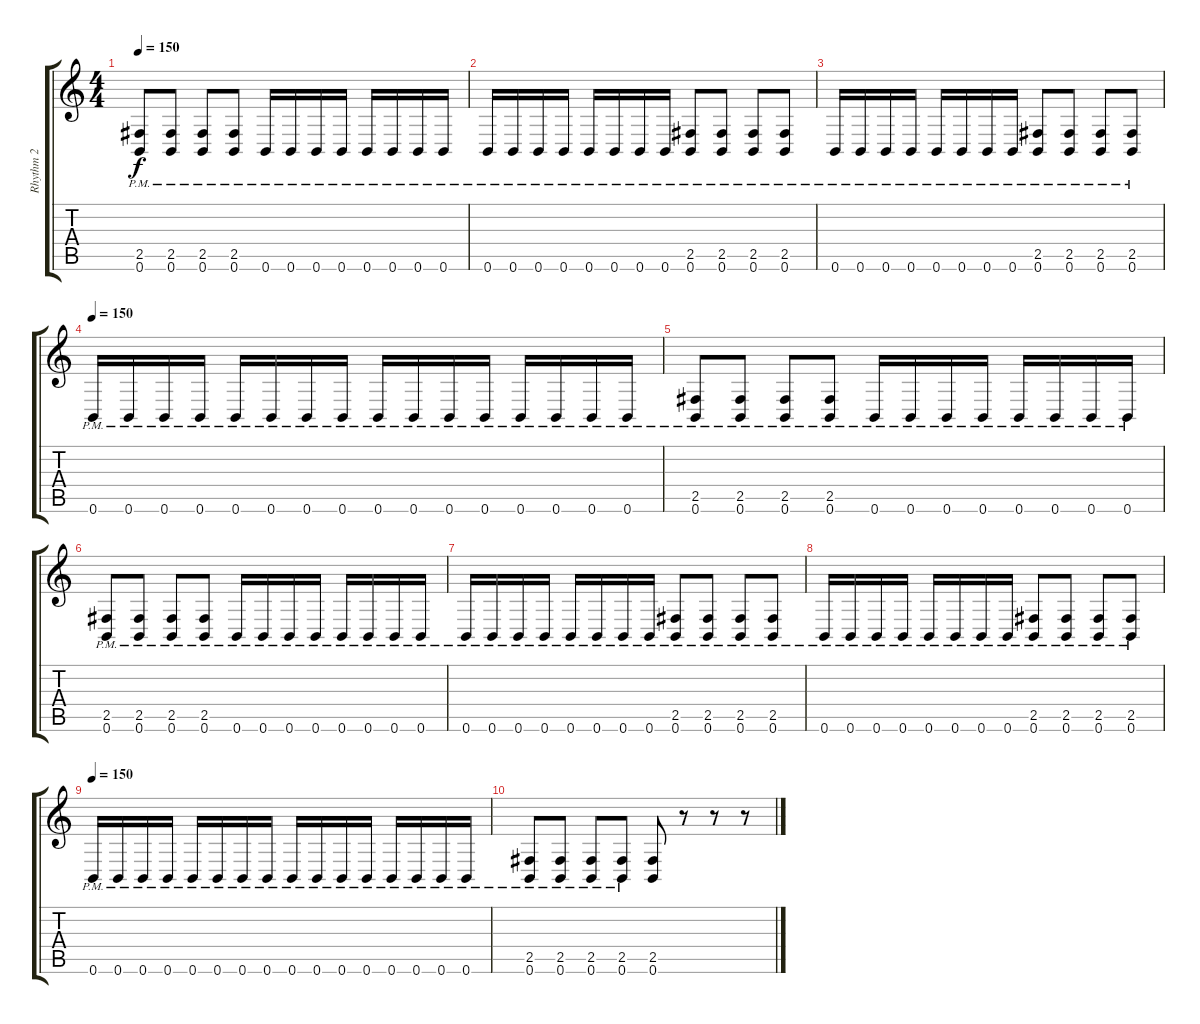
\track ("Rhythm 2" "Rhythm 2") {instrument distortionguitar}
\staff {score tabs}
\tuning (B3 Gb3 D3 A2 E2 B1) {hide}
\ts (4 4)
\tempo 150
\clef g2
\ks c
(2.5{pm} 0.6{pm}).8{dy f} (2.5{pm} 0.6{pm}).8 (2.5{pm} 0.6{pm}).8 (2.5{pm} 0.6{pm}).8 0.6{pm}.16 0.6{pm}.16 0.6{pm}.16 0.6{pm}.16 0.6{pm}.16 0.6{pm}.16 0.6{pm}.16 0.6{pm}.16 |
0.6{pm}.16 0.6{pm}.16 0.6{pm}.16 0.6{pm}.16 0.6{pm}.16 0.6{pm}.16 0.6{pm}.16 0.6{pm}.16 (2.5{pm} 0.6{pm}).8 (2.5{pm} 0.6{pm}).8 (2.5{pm} 0.6{pm}).8 (2.5{pm} 0.6{pm}).8 |
0.6{pm}.16 0.6{pm}.16 0.6{pm}.16 0.6{pm}.16 0.6{pm}.16 0.6{pm}.16 0.6{pm}.16 0.6{pm}.16 (2.5{pm} 0.6{pm}).8 (2.5{pm} 0.6{pm}).8 (2.5{pm} 0.6{pm}).8 (2.5{pm} 0.6{pm}).8 |
\tempo 150
0.6{pm}.16 0.6{pm}.16 0.6{pm}.16 0.6{pm}.16 0.6{pm}.16 0.6{pm}.16 0.6{pm}.16 0.6{pm}.16 0.6{pm}.16 0.6{pm}.16 0.6{pm}.16 0.6{pm}.16 0.6{pm}.16 0.6{pm}.16 0.6{pm}.16 0.6{pm}.16 |
(2.5{pm} 0.6{pm}).8 (2.5{pm} 0.6{pm}).8 (2.5{pm} 0.6{pm}).8 (2.5{pm} 0.6{pm}).8 0.6{pm}.16 0.6{pm}.16 0.6{pm}.16 0.6{pm}.16 0.6{pm}.16 0.6{pm}.16 0.6{pm}.16 0.6{pm}.16 |
(2.5{pm} 0.6{pm}).8 (2.5{pm} 0.6{pm}).8 (2.5{pm} 0.6{pm}).8 (2.5{pm} 0.6{pm}).8 0.6{pm}.16 0.6{pm}.16 0.6{pm}.16 0.6{pm}.16 0.6{pm}.16 0.6{pm}.16 0.6{pm}.16 0.6{pm}.16 |
0.6{pm}.16 0.6{pm}.16 0.6{pm}.16 0.6{pm}.16 0.6{pm}.16 0.6{pm}.16 0.6{pm}.16 0.6{pm}.16 (2.5{pm} 0.6{pm}).8 (2.5{pm} 0.6{pm}).8 (2.5{pm} 0.6{pm}).8 (2.5{pm} 0.6{pm}).8 |
0.6{pm}.16 0.6{pm}.16 0.6{pm}.16 0.6{pm}.16 0.6{pm}.16 0.6{pm}.16 0.6{pm}.16 0.6{pm}.16 (2.5{pm} 0.6{pm}).8 (2.5{pm} 0.6{pm}).8 (2.5{pm} 0.6{pm}).8 (2.5{pm} 0.6{pm}).8 |
\tempo 150
0.6{pm}.16 0.6{pm}.16 0.6{pm}.16 0.6{pm}.16 0.6{pm}.16 0.6{pm}.16 0.6{pm}.16 0.6{pm}.16 0.6{pm}.16 0.6{pm}.16 0.6{pm}.16 0.6{pm}.16 0.6{pm}.16 0.6{pm}.16 0.6{pm}.16 0.6{pm}.16 |
(2.5{pm} 0.6{pm}).8 (2.5{pm} 0.6{pm}).8 (2.5{pm} 0.6{pm}).8 (2.5{pm} 0.6{pm}).8 (2.5 0.6).8 r.8 r.8 r.8
